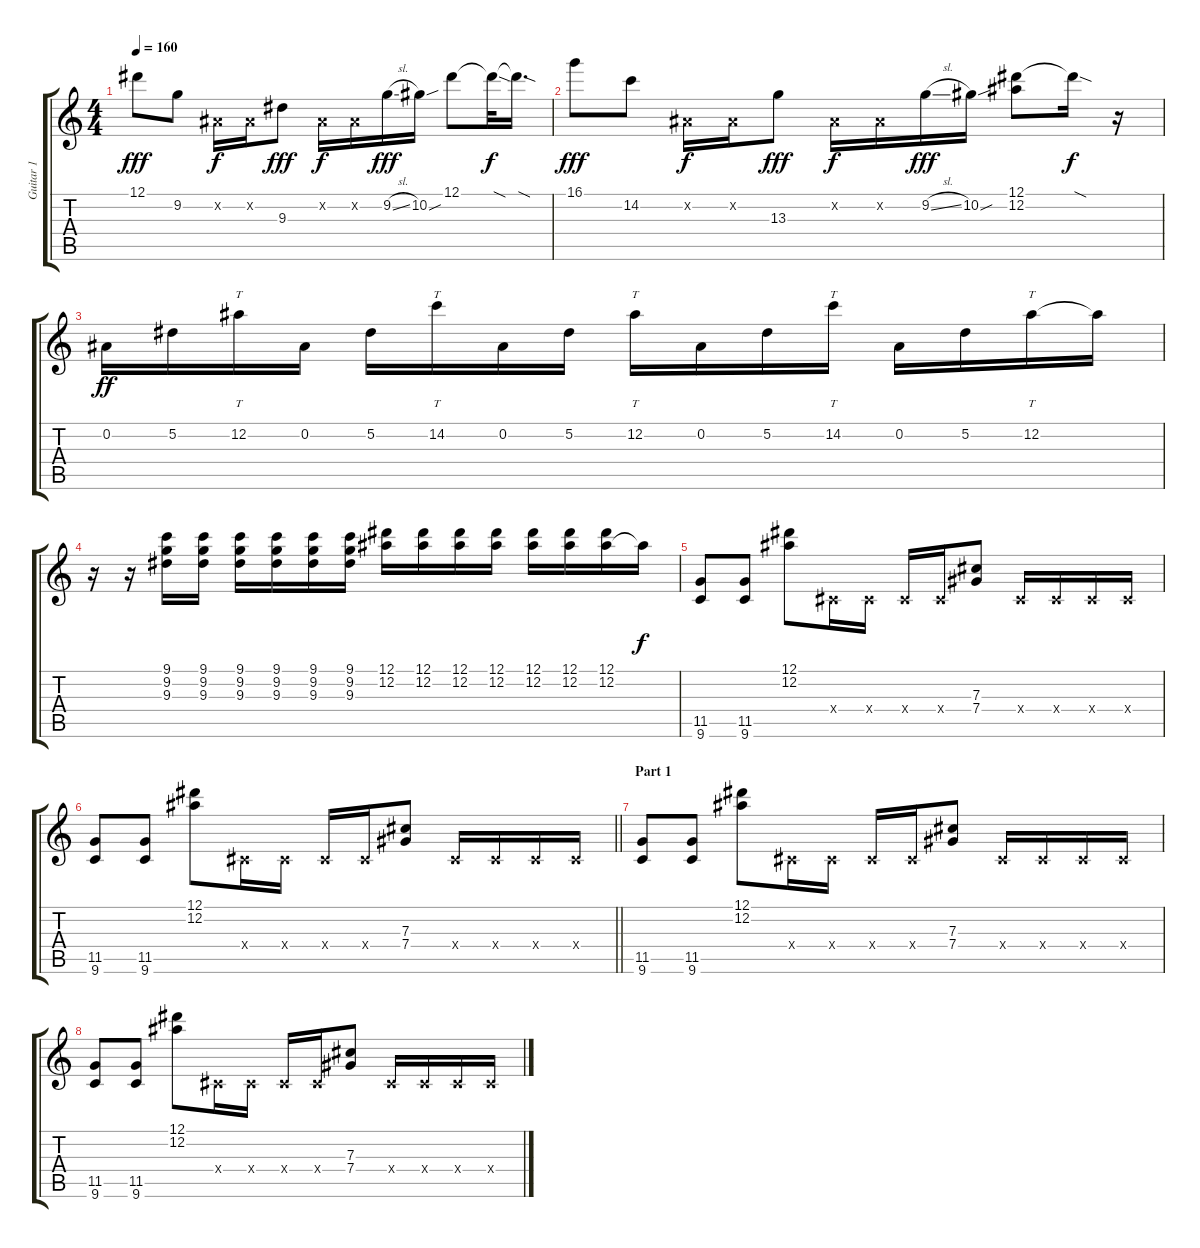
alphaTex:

\track ("Guitar 1" "Guitar 1") {instrument electricguitarclean}
\staff {score tabs}
\tuning (Eb4 Bb3 Gb3 Db3 Ab2 Eb2) {hide}
\ts (4 4)
\tempo 160
\clef g2
\ks c
12.1.8{dy fff} 9.2.8 0.2{x}.16{dy f} 0.2{x}.16 9.3.8{dy fff} 0.2{x}.16{dy f} 0.2{x}.16 9.2{sl}.16{dy fff} 10.2{sou}.16 12.1.8 12.1{sod t}.32{dy f} 12.1{sod t}.16{d} |
16.1.8{dy fff} 14.2.8 0.2{x}.16{dy f} 0.2{x}.16 13.3.8{dy fff} 0.2{x}.16{dy f} 0.2{x}.16 9.2{sl}.16{dy fff} 10.2{sou}.16 (12.1 12.2).8 12.1{sod t}.16{dy f} r.16 |
0.2.16{dy ff} 5.2.16 12.2.16{tt} 0.2.16 5.2.16 14.2.16{tt} 0.2.16 5.2.16 12.2.16{tt} 0.2.16 5.2.16 14.2.16{tt} 0.2.16 5.2.16 12.2.16{tt} 12.2{t}.16 |
r.16 r.16 (9.1 9.2 9.3).16 (9.1 9.2 9.3).16 (9.1 9.2 9.3).16 (9.1 9.2 9.3).16 (9.1 9.2 9.3).16 (9.1 9.2 9.3).16 (12.1 12.2).16 (12.1 12.2).16 (12.1 12.2).16 (12.1 12.2).16 (12.1 12.2).16 (12.1 12.2).16 (12.1 12.2).16 12.2{t}.16{dy f} |
(11.5 9.6).8 (11.5 9.6).8 (12.1 12.2).8 0.4{x}.16 0.4{x}.16 0.4{x}.16 0.4{x}.16 (7.3 7.4).8 0.4{x}.16 0.4{x}.16 0.4{x}.16 0.4{x}.16 |
\barLineRight lightlight
(11.5 9.6).8 (11.5 9.6).8 (12.1 12.2).8 0.4{x}.16 0.4{x}.16 0.4{x}.16 0.4{x}.16 (7.3 7.4).8 0.4{x}.16 0.4{x}.16 0.4{x}.16 0.4{x}.16 |
\section ("" "Part 1")
(11.5 9.6).8 (11.5 9.6).8 (12.1 12.2).8 0.4{x}.16 0.4{x}.16 0.4{x}.16 0.4{x}.16 (7.3 7.4).8 0.4{x}.16 0.4{x}.16 0.4{x}.16 0.4{x}.16 |
(11.5 9.6).8 (11.5 9.6).8 (12.1 12.2).8 0.4{x}.16 0.4{x}.16 0.4{x}.16 0.4{x}.16 (7.3 7.4).8 0.4{x}.16 0.4{x}.16 0.4{x}.16 0.4{x}.16
